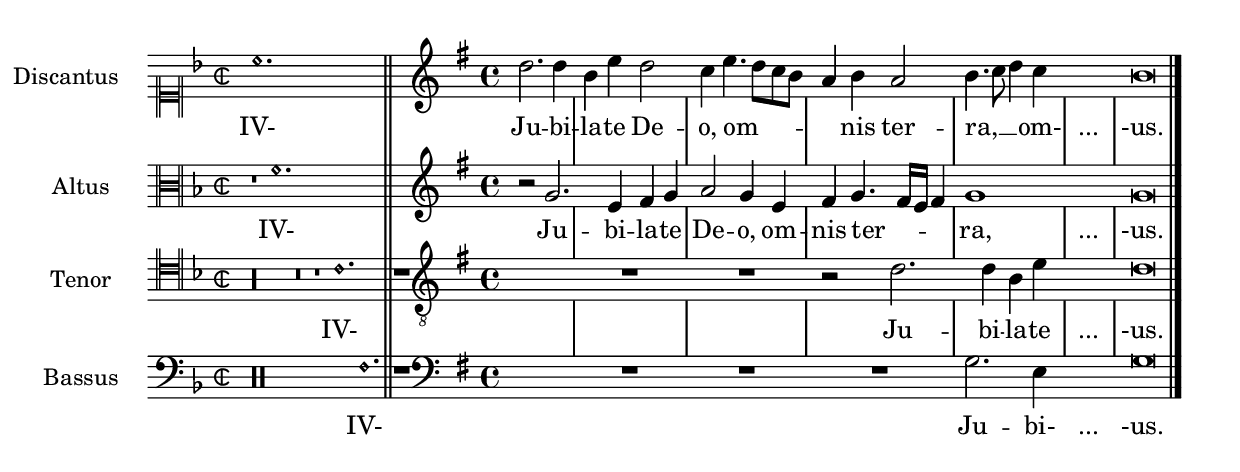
%% Do not edit this file; it is automatically
%% generated from LSR http://lsr.dsi.unimi.it
%% This file is in the public domain.
\version "2.13.10"

\header {
  lsrtags = "ancient-notation, template"

%% Translation of GIT committish: 4385ed4cc738e164a95798862580b4b86703356f
  texidoces = "
Al transcribir música mensural, es útil un «incipit» al compienzo
de la pieza para indicar la tonalidad y el tempo
originales. Aunque los músicos actuales están acostumbrados a las
barras de compás para reconocer con más facilidad los patrones
rítmicos, durante el período de la música mensural aún no se
habíen inventado las líneas divisorias; de hecho, la medida solía
cambiar a cada pocas notas. Como compromiso, a menudo las líneas
divisorias se imprimen entre los pentagramas en vez de hacerlo
encima de ellos.

"
  doctitlees = "Plantilla de notación de música antigua (transcripción moderna de música mensural)"

%% Translation of GIT committish: d96023d8792c8af202c7cb8508010c0d3648899d
  texidocde = "
Bei der Transkription von Mensuralmusik ist es oft erwünscht, ein
Incipit an den Anfang des Stückes zu stellen, damit klar ist, wie
Tempo und Schlüssel in der Originalnotation gesetzt waren. Während
heutzutage Musiker an Taktlinien gewöhnt sind, um Rhythmen schneller
zu erkennen, wurden diese in der Mensuralmusik nicht verwendet.
Tatsächlich ändern sich die Rhythmen auch oft alle paar Noten. Als
ein Kompromiss werden die Notenlinien nicht auf dem System, sondern
zwischen den Systemen geschrieben.
"

doctitlede = "Vorlage für Alte Notation -- moderne Transkription von Mensuralmusik"

%% Translation of GIT committish: 892286cbfdbe89420b8181975032ea975e79d2f5
  texidocfr = "
Lorsque l'on transcrit de la musique mensurale, un @emph{incipit} permet
d'indiquer la tonalité et le tempo d'origine.  Si les musiciens sont de
nos jours habitués aux barres de mesures qui présentent la structure
rythmique d'une œuvre, elles n'étaient pas en vigueur à l'époque où ces
pièces ont été composées, d'autant plus que la @qq{métrique} pouvait
changer au fil des notes.  Un compromis consiste à imprimer des barres
entre les portées plutôt que sur chacune d'elles.

"
  doctitlefr = "Exemples de notation ancienne -- transcription moderne de musique mensurale"

  texidoc = "
When transcribing mensural music, an incipit at the beginning of the
piece is useful to indicate the original key and tempo. While today
musicians are used to bar lines in order to faster recognize rhythmic
patterns, bar lines were not yet invented during the period of mensural
music; in fact, the meter often changed after every few notes. As a
compromise, bar lines are often printed between the staves rather than
on the staves.

"
  doctitle = "Ancient notation template -- modern transcription of mensural music"
} % begin verbatim

global = {
  \set Score.skipBars = ##t

  % incipit
  \once \override Score.SystemStartBracket #'transparent = ##t
  \override Score.SpacingSpanner #'spacing-increment = #1.0 % tight spacing
  \key f \major
  \time 2/2
  \once \override Staff.TimeSignature #'style = #'neomensural
  \override Voice.NoteHead #'style = #'neomensural
  \override Voice.Rest #'style = #'neomensural
  \set Staff.printKeyCancellation = ##f
  \cadenzaOn % turn off bar lines
  \skip 1*10
  \once \override Staff.BarLine #'transparent = ##f
  \bar "||"
  \skip 1*1 % need this extra \skip such that clef change comes
            % after bar line
  \bar ""

  % main
  \revert Score.SpacingSpanner #'spacing-increment % CHECK: no effect?
  \cadenzaOff % turn bar lines on again
  \once \override Staff.Clef #'full-size-change = ##t
  \set Staff.forceClef = ##t
  \key g \major
  \time 4/4
  \override Voice.NoteHead #'style = #'default
  \override Voice.Rest #'style = #'default

  % FIXME: setting printKeyCancellation back to #t must not
  % occur in the first bar after the incipit.  Dto. for forceClef.
  % Therefore, we need an extra \skip.
  \skip 1*1
  \set Staff.printKeyCancellation = ##t
  \set Staff.forceClef = ##f

  \skip 1*7 % the actual music

  % let finis bar go through all staves
  \override Staff.BarLine #'transparent = ##f

  % finis bar
  \bar "|."
}

discantusNotes = {
  \transpose c' c'' {
    \set Staff.instrumentName = #"Discantus  "

    % incipit
    \clef "neomensural-c1"
    c'1. s2   % two bars
    \skip 1*8 % eight bars
    \skip 1*1 % one bar

    % main
    \clef "treble"
    d'2. d'4 |
    b e' d'2 |
    c'4 e'4.( d'8 c' b |
    a4) b a2 |
    b4.( c'8 d'4) c'4 |
    \once \override NoteHead #'transparent = ##t c'1 |
    b\breve |
  }
}

discantusLyrics = \lyricmode {
  % incipit
  IV-

  % main
  Ju -- bi -- |
  la -- te De -- |
  o, om --
  nis ter -- |
  ra, __ om- |
  "..." |
  -us. |
}

altusNotes = {
  \transpose c' c'' {
    \set Staff.instrumentName = #"Altus  "

    % incipit
    \clef "neomensural-c3"
    r1        % one bar
    f1. s2    % two bars
    \skip 1*7 % seven bars
    \skip 1*1 % one bar

    % main
    \clef "treble"
    r2 g2. e4 fis g | % two bars
    a2 g4 e |
    fis g4.( fis16 e fis4) |
    g1 |
    \once \override NoteHead #'transparent = ##t g1 |
    g\breve |
  }
}

altusLyrics = \lyricmode {
  % incipit
  IV-

  % main
  Ju -- bi -- la -- te | % two bars
  De -- o, om -- |
  nis ter -- ra, |
  "..." |
  -us. |
}

tenorNotes = {
  \transpose c' c' {
    \set Staff.instrumentName = #"Tenor  "

    % incipit
    \clef "neomensural-c4"
    r\longa   % four bars
    r\breve   % two bars
    r1        % one bar
    c'1. s2   % two bars
    \skip 1*1 % one bar
    \skip 1*1 % one bar

    % main
    \clef "treble_8"
    R1 |
    R1 |
    R1 |
    r2 d'2. d'4 b e' | % two bars
    \once \override NoteHead #'transparent = ##t e'1 |
    d'\breve |
  }
}

tenorLyrics = \lyricmode {
  % incipit
  IV-

  % main
  Ju -- bi -- la -- te | % two bars
  "..." |
  -us. |
}

bassusNotes = {
  \transpose c' c' {
    \set Staff.instrumentName = #"Bassus  "

    % incipit
    \clef "bass"
    r\maxima  % eight bars
    f1. s2    % two bars
    \skip 1*1 % one bar

    % main
    \clef "bass"
    R1 |
    R1 |
    R1 |
    R1 |
    g2. e4 |
    \once \override NoteHead #'transparent = ##t e1 |
    g\breve |
  }
}

bassusLyrics = \lyricmode {
  % incipit
  IV-

  % main
  Ju -- bi- |
  "..." |
  -us. |
}

\score {
  \new StaffGroup = choirStaff <<
    \new Voice =
      "discantusNotes" << \global \discantusNotes >>
    \new Lyrics =
      "discantusLyrics" \lyricsto discantusNotes { \discantusLyrics }
    \new Voice =
      "altusNotes" << \global \altusNotes >>
    \new Lyrics =
      "altusLyrics" \lyricsto altusNotes { \altusLyrics }
    \new Voice =
      "tenorNotes" << \global \tenorNotes >>
    \new Lyrics =
      "tenorLyrics" \lyricsto tenorNotes { \tenorLyrics }
    \new Voice =
      "bassusNotes" << \global \bassusNotes >>
    \new Lyrics =
      "bassusLyrics" \lyricsto bassusNotes { \bassusLyrics }
  >>
  \layout {
    \context {
      \Score

      % no bars in staves
      \override BarLine #'transparent = ##t

      % incipit should not start with a start delimiter
      \remove "System_start_delimiter_engraver"
    }
    \context {
      \Voice

      % no slurs
      \override Slur #'transparent = ##t

      % Comment in the below "\remove" command to allow line
      % breaking also at those barlines where a note overlaps
      % into the next bar.  The command is commented out in this
      % short example score, but especially for large scores, you
      % will typically yield better line breaking and thus improve
      % overall spacing if you comment in the following command.
      %\remove "Forbid_line_break_engraver"
    }
  }
}




